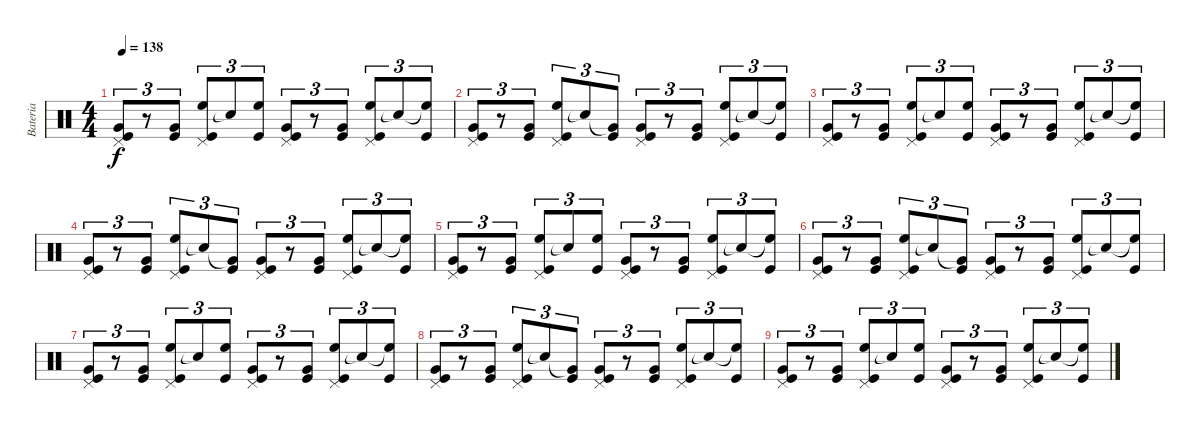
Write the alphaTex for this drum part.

\track ("Bateria" "Bateria") {instrument percussion}
\staff {score}
\articulation defaults
\ts (4 4)
\tempo 138
\clef neutral
\ks c
("Very Low Tom (hit)" "Pedal Hi-Hat (hit)" "Kick (hit)").8{tu (3 2) dy f} r.8{tu (3 2)} ("Very Low Tom (hit)" "Kick (hit)").8{tu (3 2)} ("High Floor Tom (hit)" "Pedal Hi-Hat (hit)" "Kick (hit)").8{tu (3 2)} "Snare (hit)"{t}.8{tu (3 2)} ("High Floor Tom (hit)" "Kick (hit)").8{tu (3 2)} ("Very Low Tom (hit)" "Pedal Hi-Hat (hit)" "Kick (hit)").8{tu (3 2)} r.8{tu (3 2)} ("Very Low Tom (hit)" "Kick (hit)").8{tu (3 2)} ("High Floor Tom (hit)" "Pedal Hi-Hat (hit)" "Kick (hit)").8{tu (3 2)} "Snare (hit)"{t}.8{tu (3 2)} ("High Floor Tom (hit)"{t} "Kick (hit)").8{tu (3 2)} |
("Very Low Tom (hit)" "Pedal Hi-Hat (hit)" "Kick (hit)").8{tu (3 2)} r.8{tu (3 2)} ("Very Low Tom (hit)" "Kick (hit)").8{tu (3 2)} ("High Floor Tom (hit)" "Pedal Hi-Hat (hit)" "Kick (hit)").8{tu (3 2)} "Snare (hit)"{t}.8{tu (3 2)} ("Very Low Tom (hit)"{t} "Kick (hit)").8{tu (3 2)} ("Very Low Tom (hit)" "Pedal Hi-Hat (hit)" "Kick (hit)").8{tu (3 2)} r.8{tu (3 2)} ("Very Low Tom (hit)" "Kick (hit)").8{tu (3 2)} ("High Floor Tom (hit)" "Pedal Hi-Hat (hit)" "Kick (hit)").8{tu (3 2)} "Snare (hit)"{t}.8{tu (3 2)} ("High Floor Tom (hit)"{t} "Kick (hit)").8{tu (3 2)} |
("Very Low Tom (hit)" "Pedal Hi-Hat (hit)" "Kick (hit)").8{tu (3 2)} r.8{tu (3 2)} ("Very Low Tom (hit)" "Kick (hit)").8{tu (3 2)} ("High Floor Tom (hit)" "Pedal Hi-Hat (hit)" "Kick (hit)").8{tu (3 2)} "Snare (hit)"{t}.8{tu (3 2)} ("High Floor Tom (hit)" "Kick (hit)").8{tu (3 2)} ("Very Low Tom (hit)" "Pedal Hi-Hat (hit)" "Kick (hit)").8{tu (3 2)} r.8{tu (3 2)} ("Very Low Tom (hit)" "Kick (hit)").8{tu (3 2)} ("High Floor Tom (hit)" "Pedal Hi-Hat (hit)" "Kick (hit)").8{tu (3 2)} "Snare (hit)"{t}.8{tu (3 2)} ("High Floor Tom (hit)"{t} "Kick (hit)").8{tu (3 2)} |
("Very Low Tom (hit)" "Pedal Hi-Hat (hit)" "Kick (hit)").8{tu (3 2)} r.8{tu (3 2)} ("Very Low Tom (hit)" "Kick (hit)").8{tu (3 2)} ("High Floor Tom (hit)" "Pedal Hi-Hat (hit)" "Kick (hit)").8{tu (3 2)} "Snare (hit)"{t}.8{tu (3 2)} ("Very Low Tom (hit)"{t} "Kick (hit)").8{tu (3 2)} ("Very Low Tom (hit)" "Pedal Hi-Hat (hit)" "Kick (hit)").8{tu (3 2)} r.8{tu (3 2)} ("Very Low Tom (hit)" "Kick (hit)").8{tu (3 2)} ("High Floor Tom (hit)" "Pedal Hi-Hat (hit)" "Kick (hit)").8{tu (3 2)} "Snare (hit)"{t}.8{tu (3 2)} ("High Floor Tom (hit)"{t} "Kick (hit)").8{tu (3 2)} |
("Very Low Tom (hit)" "Pedal Hi-Hat (hit)" "Kick (hit)").8{tu (3 2)} r.8{tu (3 2)} ("Very Low Tom (hit)" "Kick (hit)").8{tu (3 2)} ("High Floor Tom (hit)" "Pedal Hi-Hat (hit)" "Kick (hit)").8{tu (3 2)} "Snare (hit)"{t}.8{tu (3 2)} ("High Floor Tom (hit)" "Kick (hit)").8{tu (3 2)} ("Very Low Tom (hit)" "Pedal Hi-Hat (hit)" "Kick (hit)").8{tu (3 2)} r.8{tu (3 2)} ("Very Low Tom (hit)" "Kick (hit)").8{tu (3 2)} ("High Floor Tom (hit)" "Pedal Hi-Hat (hit)" "Kick (hit)").8{tu (3 2)} "Snare (hit)"{t}.8{tu (3 2)} ("High Floor Tom (hit)"{t} "Kick (hit)").8{tu (3 2)} |
("Very Low Tom (hit)" "Pedal Hi-Hat (hit)" "Kick (hit)").8{tu (3 2) volume 0} r.8{tu (3 2)} ("Very Low Tom (hit)" "Kick (hit)").8{tu (3 2)} ("High Floor Tom (hit)" "Pedal Hi-Hat (hit)" "Kick (hit)").8{tu (3 2)} "Snare (hit)"{t}.8{tu (3 2)} ("Very Low Tom (hit)"{t} "Kick (hit)").8{tu (3 2)} ("Very Low Tom (hit)" "Pedal Hi-Hat (hit)" "Kick (hit)").8{tu (3 2)} r.8{tu (3 2)} ("Very Low Tom (hit)" "Kick (hit)").8{tu (3 2)} ("High Floor Tom (hit)" "Pedal Hi-Hat (hit)" "Kick (hit)").8{tu (3 2)} "Snare (hit)"{t}.8{tu (3 2)} ("High Floor Tom (hit)"{t} "Kick (hit)").8{tu (3 2)} |
("Very Low Tom (hit)" "Pedal Hi-Hat (hit)" "Kick (hit)").8{tu (3 2)} r.8{tu (3 2)} ("Very Low Tom (hit)" "Kick (hit)").8{tu (3 2)} ("High Floor Tom (hit)" "Pedal Hi-Hat (hit)" "Kick (hit)").8{tu (3 2)} "Snare (hit)"{t}.8{tu (3 2)} ("High Floor Tom (hit)" "Kick (hit)").8{tu (3 2)} ("Very Low Tom (hit)" "Pedal Hi-Hat (hit)" "Kick (hit)").8{tu (3 2)} r.8{tu (3 2)} ("Very Low Tom (hit)" "Kick (hit)").8{tu (3 2)} ("High Floor Tom (hit)" "Pedal Hi-Hat (hit)" "Kick (hit)").8{tu (3 2)} "Snare (hit)"{t}.8{tu (3 2)} ("High Floor Tom (hit)"{t} "Kick (hit)").8{tu (3 2)} |
("Very Low Tom (hit)" "Pedal Hi-Hat (hit)" "Kick (hit)").8{tu (3 2)} r.8{tu (3 2)} ("Very Low Tom (hit)" "Kick (hit)").8{tu (3 2)} ("High Floor Tom (hit)" "Pedal Hi-Hat (hit)" "Kick (hit)").8{tu (3 2)} "Snare (hit)"{t}.8{tu (3 2)} ("Very Low Tom (hit)"{t} "Kick (hit)").8{tu (3 2)} ("Very Low Tom (hit)" "Pedal Hi-Hat (hit)" "Kick (hit)").8{tu (3 2)} r.8{tu (3 2)} ("Very Low Tom (hit)" "Kick (hit)").8{tu (3 2)} ("High Floor Tom (hit)" "Pedal Hi-Hat (hit)" "Kick (hit)").8{tu (3 2)} "Snare (hit)"{t}.8{tu (3 2)} ("High Floor Tom (hit)"{t} "Kick (hit)").8{tu (3 2)} |
("Very Low Tom (hit)" "Pedal Hi-Hat (hit)" "Kick (hit)").8{tu (3 2)} r.8{tu (3 2)} ("Very Low Tom (hit)" "Kick (hit)").8{tu (3 2)} ("High Floor Tom (hit)" "Pedal Hi-Hat (hit)" "Kick (hit)").8{tu (3 2)} "Snare (hit)"{t}.8{tu (3 2)} ("High Floor Tom (hit)" "Kick (hit)").8{tu (3 2)} ("Very Low Tom (hit)" "Pedal Hi-Hat (hit)" "Kick (hit)").8{tu (3 2)} r.8{tu (3 2)} ("Very Low Tom (hit)" "Kick (hit)").8{tu (3 2)} ("High Floor Tom (hit)" "Pedal Hi-Hat (hit)" "Kick (hit)").8{tu (3 2)} "Snare (hit)"{t}.8{tu (3 2)} ("High Floor Tom (hit)"{t} "Kick (hit)").8{tu (3 2)}
